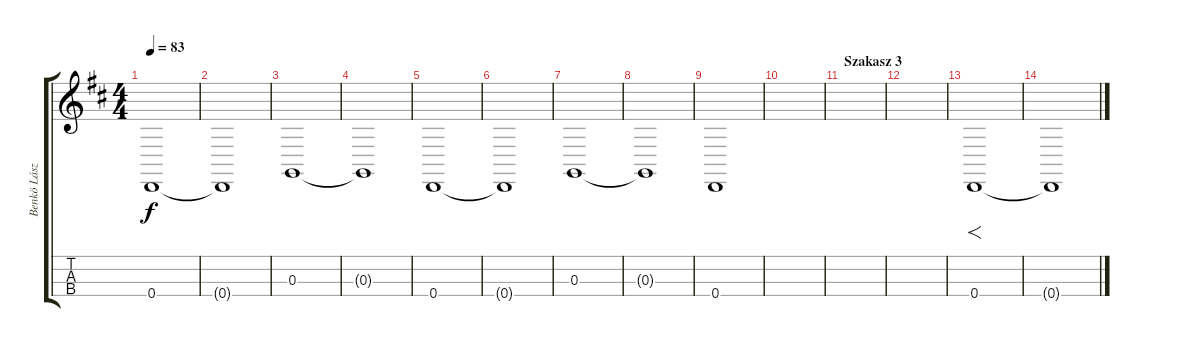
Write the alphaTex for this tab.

\track ("Benkö László \"Laci\" Keyboards 4" "Benkö Lász") {instrument lead8bassandlead}
\staff {score tabs}
\tuning (E3 B2 G2 D2) {hide}
\ts (4 4)
\tempo 83
\clef g2
\ks d
0.4.1{dy f} |
0.4{t}.1 |
0.3.1 |
0.3{t}.1 |
0.4.1 |
0.4{t}.1 |
0.3.1 |
0.3{t}.1 |
0.4.1 |
|
\section ("" "Szakasz 3")
|
|
0.4.1{f} |
0.4{t}.1
